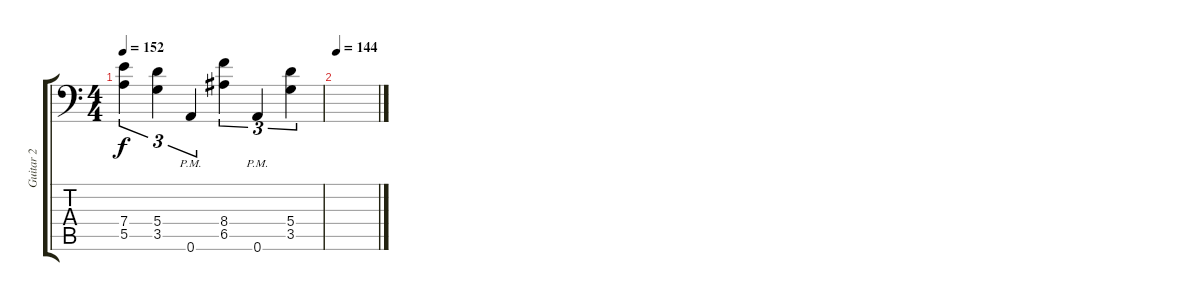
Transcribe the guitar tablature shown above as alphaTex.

\track ("Guitar 2" "Guitar 2") {instrument distortionguitar}
\staff {score tabs}
\tuning (B3 Gb3 D3 A2 E2 A1) {hide}
\ts (4 4)
\tempo 152
\clef f4
\ks c
(7.4 5.5).4{tu (3 2) dy f instrument distortionguitar} (5.4 3.5).4{tu (3 2)} 0.6{pm}.4{tu (3 2)} (8.4 6.5).4{tu (3 2)} 0.6{pm}.4{tu (3 2)} (5.4 3.5).4{tu (3 2)} |
\tempo 144
